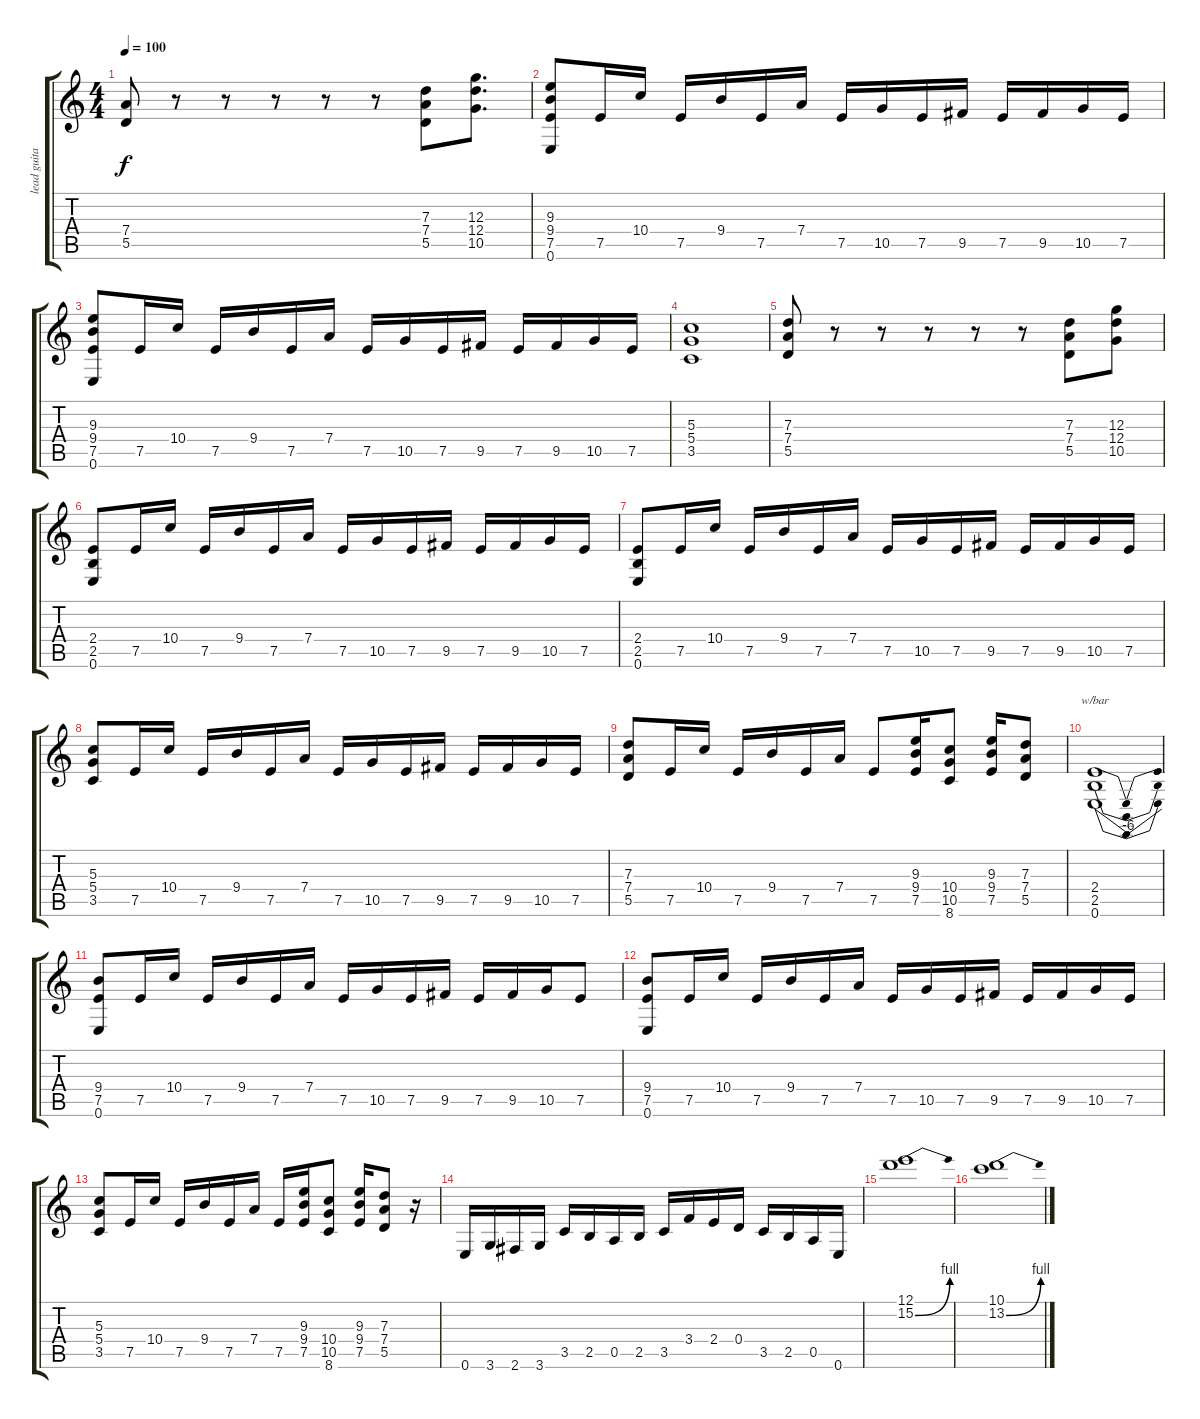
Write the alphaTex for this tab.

\track ("lead guitar" "lead guita") {instrument distortionguitar bank 6}
\staff {score tabs}
\tuning (E4 B3 G3 D3 A2 E2) {hide}
\ts (4 4)
\tempo 100
\clef g2
\ks c
(7.4 5.5).8{dy f} r.8 r.8 r.8 r.8 r.8 (7.3 7.4 5.5).8 (12.3 12.4 10.5).8{d} |
(9.3 9.4 7.5 0.6).8 7.5.16 10.4.16 7.5.16 9.4.16 7.5.16 7.4.16 7.5.16 10.5.16 7.5.16 9.5.16 7.5.16 9.5.16 10.5.16 7.5.16 |
(9.3 9.4 7.5 0.6).8 7.5.16 10.4.16 7.5.16 9.4.16 7.5.16 7.4.16 7.5.16 10.5.16 7.5.16 9.5.16 7.5.16 9.5.16 10.5.16 7.5.16 |
(5.3 5.4 3.5).1 |
(7.3 7.4 5.5).8 r.8 r.8 r.8 r.8 r.8 (7.3 7.4 5.5).8 (12.3 12.4 10.5).8 |
(2.4 2.5 0.6).8 7.5.16 10.4.16 7.5.16 9.4.16 7.5.16 7.4.16 7.5.16 10.5.16 7.5.16 9.5.16 7.5.16 9.5.16 10.5.16 7.5.16 |
(2.4 2.5 0.6).8 7.5.16 10.4.16 7.5.16 9.4.16 7.5.16 7.4.16 7.5.16 10.5.16 7.5.16 9.5.16 7.5.16 9.5.16 10.5.16 7.5.16 |
(5.3 5.4 3.5).8 7.5.16 10.4.16 7.5.16 9.4.16 7.5.16 7.4.16 7.5.16 10.5.16 7.5.16 9.5.16 7.5.16 9.5.16 10.5.16 7.5.16 |
(7.3 7.4 5.5).8 7.5.16 10.4.16 7.5.16 9.4.16 7.5.16 7.4.16 7.5.8 (9.3 9.4 7.5).16 (10.4 10.5 8.6).8 (9.3 9.4 7.5).16 (7.3 7.4 5.5).8 |
(2.4 2.5 0.6).1{tbe (dip default 0 0 30 -24 60 0)} |
(9.4 7.5 0.6).8 7.5.16 10.4.16 7.5.16 9.4.16 7.5.16 7.4.16 7.5.16 10.5.16 7.5.16 9.5.16 7.5.16 9.5.16 10.5.16 7.5.8 |
(9.4 7.5 0.6).8 7.5.16 10.4.16 7.5.16 9.4.16 7.5.16 7.4.16 7.5.16 10.5.16 7.5.16 9.5.16 7.5.16 9.5.16 10.5.16 7.5.16 |
(5.3 5.4 3.5).8 7.5.16 10.4.16 7.5.16 9.4.16 7.5.16 7.4.16 7.5.16 (9.3 9.4 7.5).16 (10.4 10.5 8.6).8 (9.3 9.4 7.5).16 (7.3 7.4 5.5).8 r.16 |
0.6.16 3.6.16 2.6.16 3.6.16 3.5.16 2.5.16 0.5.16 2.5.16 3.5.16 3.4.16 2.4.16 0.4.16 3.5.16 2.5.16 0.5.16 0.6.16 |
(12.1 15.2{be (bend 0 0 60 4)}).1 |
(10.1 13.2{be (bend 0 0 60 4)}).1
